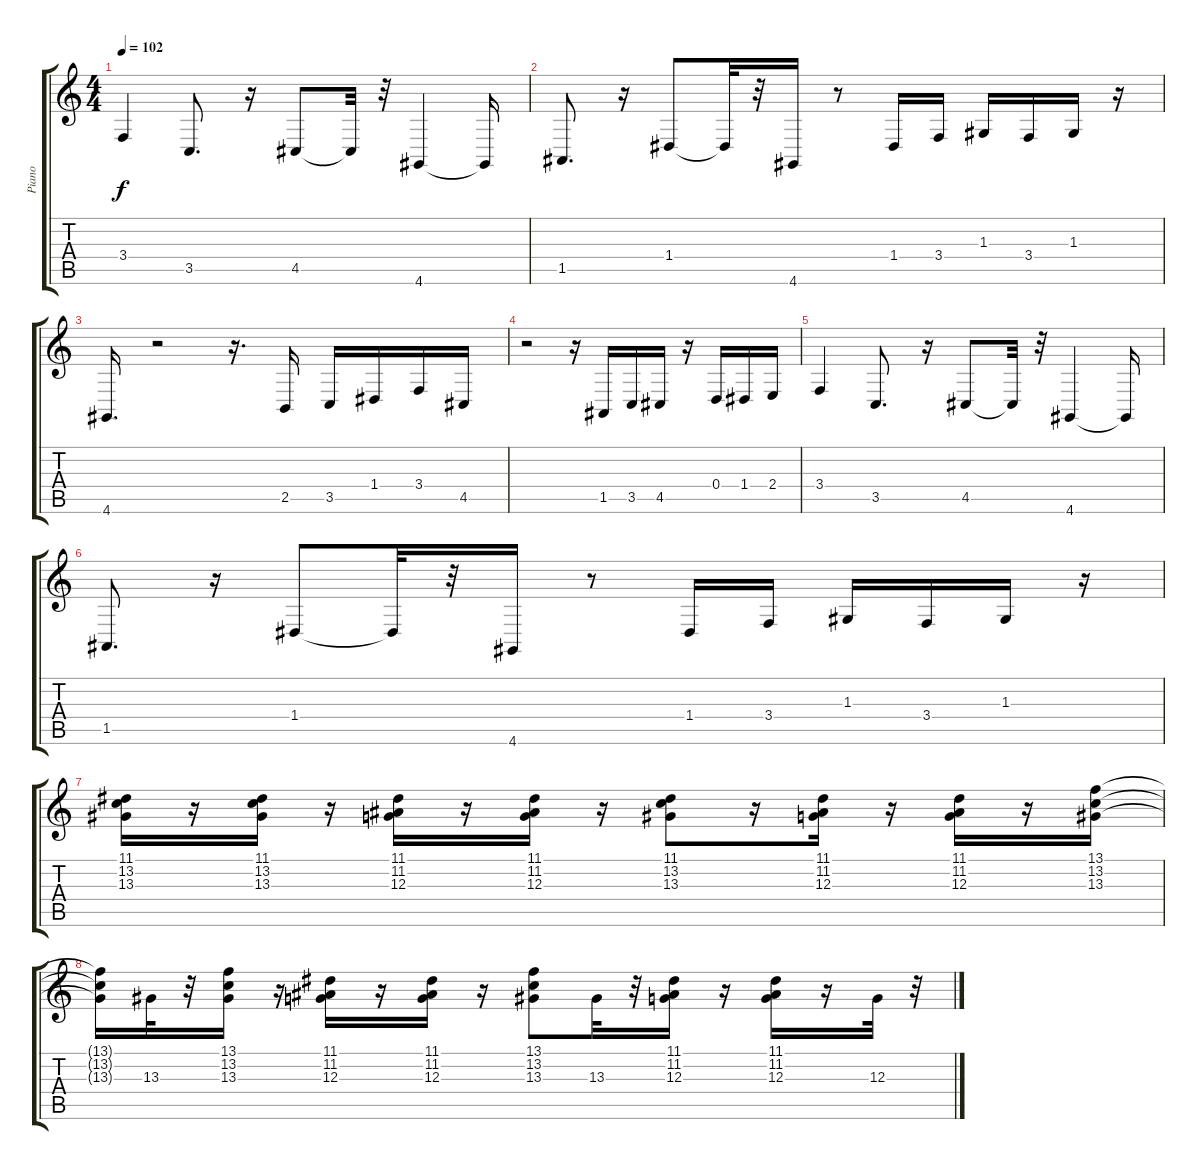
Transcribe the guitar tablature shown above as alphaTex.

\track ("Piano" "Piano") {instrument brightacousticpiano}
\staff {score tabs}
\tuning (E4 B3 G3 D3 A2 E2) {hide}
\ts (4 4)
\tempo 102
\clef g2
\ks c
3.4.4{dy f} 3.5.8{d} r.16 4.5.8 4.5{t}.32 r.32 4.6.4 4.6{t}.16 |
1.5.8{d} r.16 1.4.8 1.4{t}.32 r.32 4.6.16 r.8 1.4.16 3.4.16 1.3.16 3.4.16 1.3.16 r.16 |
4.6.16{d} r.2 r.16{d} 2.5.16 3.5.16 1.4.16 3.4.16 4.5.16 |
r.2 r.16 1.5.16 3.5.16 4.5.16 r.16 0.4.16 1.4.16 2.4.16 |
3.4.4 3.5.8{d} r.16 4.5.8 4.5{t}.32 r.32 4.6.4 4.6{t}.16 |
1.5.8{d} r.16 1.4.8 1.4{t}.32 r.32 4.6.16 r.8 1.4.16 3.4.16 1.3.16 3.4.16 1.3.16 r.16 |
(11.1 13.2 13.3).16 r.16 (11.1 13.2 13.3).16 r.16 (11.1 11.2 12.3).16 r.16 (11.1 11.2 12.3).16 r.16 (11.1 13.2 13.3).8 r.16 (11.1 11.2 12.3).16 r.16 (11.1 11.2 12.3).16 r.16 (13.1 13.2 13.3).16 |
(13.1{t} 13.2{t} 13.3{t}).16 13.3.32 r.32 (13.1 13.2 13.3).16 r.16 (11.1 11.2 12.3).16 r.16 (11.1 11.2 12.3).16 r.16 (13.1 13.2 13.3).8 13.3.32 r.32 (11.1 11.2 12.3).16 r.16 (11.1 11.2 12.3).16 r.16 12.3.32 r.32
